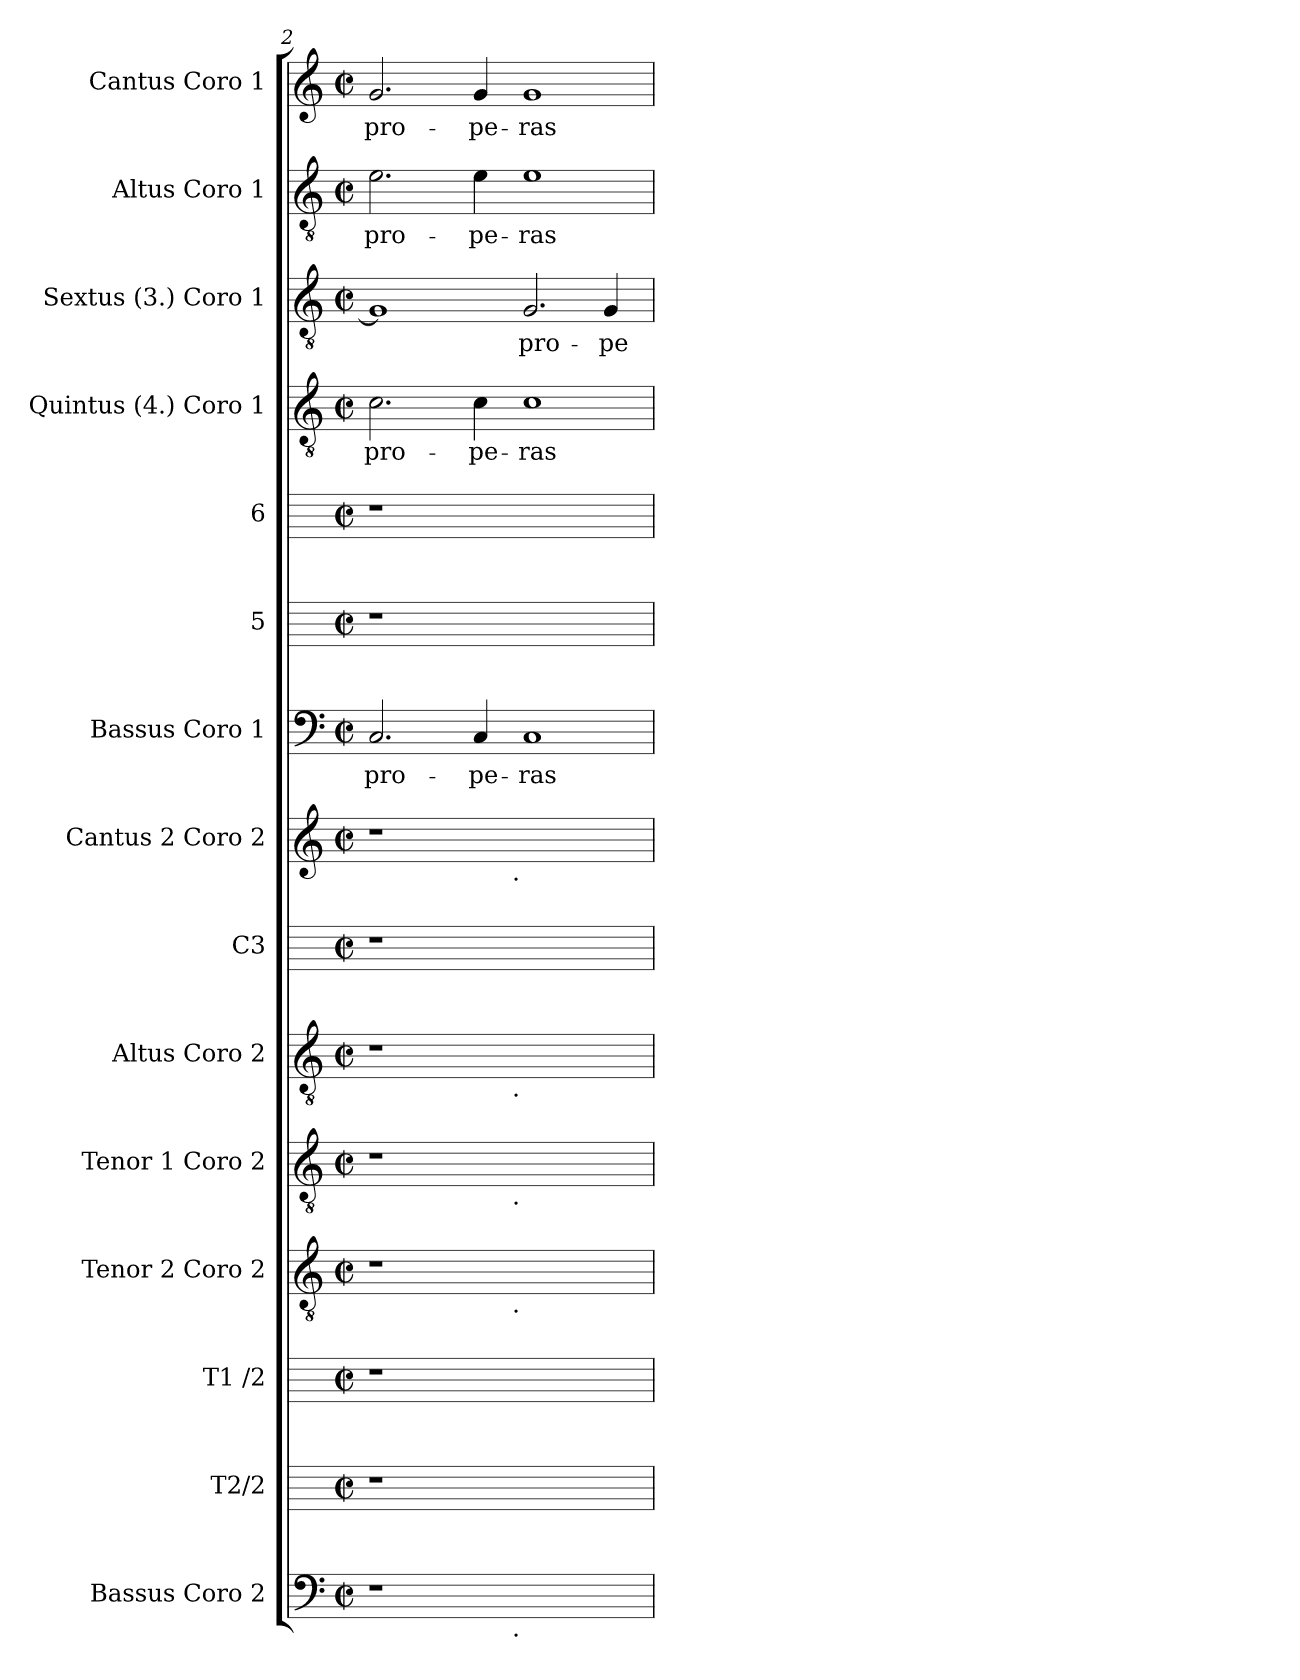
**kern	**kern	**kern	**kern	**kern	**kern	**kern	**kern	**kern	**text	**kern	**kern	**kern	**text	**kern	**text	**kern	**text	**kern	**text
*part15	*part14	*part13	*part12	*part11	*part10	*part9	*part8	*part7	*part7	*part6	*part5	*part4	*part4	*part3	*part3	*part2	*part2	*part1	*part1
*staff15	*staff14	*staff13	*staff12	*staff11	*staff10	*staff9	*staff8	*staff7	*staff7	*staff6	*staff5	*staff4	*staff4	*staff3	*staff3	*staff2	*staff2	*staff1	*staff1
*I"Bassus  Coro 2	*I"T2/2	*I"T1 /2	*I"Tenor 2  Coro 2	*I"Tenor 1  Coro 2	*I"Altus  Coro 2	*I"C3	*I"Cantus 2  Coro 2	*I"Bassus  Coro 1	*	*I"5	*I"6	*I"Quintus (4.)  Coro 1	*	*I"Sextus (3.)  Coro 1	*	*I"Altus  Coro 1	*	*I"Cantus  Coro 1	*
*I'B2	*I'T2/2	*I'T1 /2	*	*	*I'A2	*I'C3	*	*I'B1	*	*	*	*	*	*	*	*I'A1	*	*I'C1	*
*clefF4	*	*	*clefGv2	*clefGv2	*clefGv2	*	*clefG2	*clefF4	*	*	*	*clefGv2	*	*clefGv2	*	*clefGv2	*	*clefG2	*
*k[]	*k[]	*k[]	*k[]	*k[]	*k[]	*k[]	*k[]	*k[]	*	*k[]	*k[]	*k[]	*	*k[]	*	*k[]	*	*k[]	*
*C:	*C:	*C:	*C:	*C:	*C:	*C:	*C:	*C:	*	*C:	*C:	*C:	*	*C:	*	*C:	*	*C:	*
*M2/2	*M2/2	*M2/2	*M2/2	*M2/2	*M2/2	*M2/2	*M2/2	*M2/2	*	*M2/2	*M2/2	*M2/2	*	*M2/2	*	*M2/2	*	*M2/2	*
*met(c|)	*met(c|)	*met(c|)	*met(c|)	*met(c|)	*met(c|)	*met(c|)	*met(c|)	*met(c|)	*	*met(c|)	*met(c|)	*met(c|)	*	*met(c|)	*	*met(c|)	*	*met(c|)	*
=2	=2	=2	=2	=2	=2	=2	=2	=2	=2	=2	=2	=2	=2	=2	=2	=2	=2	=2	=2
!	!	!	!	!	!	!	!	!	!LO:LY:b:rj	!	!	!	!LO:LY:b:rj	!	!LO:LY:b:rj	!	!LO:LY:b:rj	!	!LO:LY:b:rj
*^	*	*	*^	*^	*^	*	*^	*	*	*	*	*	*	*	*	*	*	*	*
1r	2ryy	1r	1r	1r	2ryy	1r	2ryy	1r	2ryy	1r	1r	2ryy	2.C/	pro-	1r	1r	2.c\	pro-	1G]	.	2.e\	pro-	2.g/	pro-
.	4...ryy	.	.	.	4...ryy	.	4...ryy	.	4...ryy	.	.	4...ryy	.	.	.	.	.	.	.	.	.	.	.	.
!	!	!	!	!	!	!	!	!	!	!	!	!	!	!LO:LY:b:rj	!	!	!	!LO:LY:b:rj	!	!	!	!LO:LY:b:rj	!	!LO:LY:b:rj
.	.	.	.	.	.	.	.	.	.	.	.	.	4C/	-pe-	.	.	4c\	-pe-	.	.	4e\	-pe-	4g/	-pe-
!	!	!	!	!	!	!	!	!	!	!	!	!LO:TX:b:t=.	!	!	!	!	!	!	!	!	!	!	!	!
!	!	!	!	!	!	!	!	!	!LO:TX:b:t=.	!	!	!	!	!	!	!	!	!	!	!	!	!	!	!
!	!	!	!	!	!	!	!LO:TX:b:t=.	!	!	!	!	!	!	!	!	!	!	!	!	!	!	!	!	!
!	!	!	!	!	!LO:TX:b:t=.	!	!	!	!	!	!	!	!	!	!	!	!	!	!	!	!	!	!	!
!	!LO:TX:b:t=.	!	!	!	!	!	!	!	!	!	!	!	!	!	!	!	!	!	!	!	!	!	!	!
.	1ryy	.	.	.	1ryy	.	1ryy	.	1ryy	.	.	1ryy	.	.	.	.	.	.	.	.	.	.	.	.
!	!	!	!	!	!	!	!	!	!	!	!	!	!	!LO:LY:b:rj	!	!	!	!LO:LY:b:rj	!	!LO:LY:b:rj	!	!LO:LY:b:rj	!	!LO:LY:b:rj
1ryy	.	1ryy	1ryy	1ryy	.	1ryy	.	1ryy	.	1ryy	1ryy	.	1C	-ras	1ryy	1ryy	1c	-ras	2.G/	pro-	1e	-ras	1g	-ras
!	!	!	!	!	!	!	!	!	!	!	!	!	!	!	!	!	!	!	!	!LO:LY:b:rj	!	!	!	!
.	.	.	.	.	.	.	.	.	.	.	.	.	.	.	.	.	.	.	4G/	-pe-	.	.	.	.
.	32ryy	.	.	.	32ryy	.	32ryy	.	32ryy	.	.	32ryy	.	.	.	.	.	.	.	.	.	.	.	.
*	*	*	*	*v	*v	*	*	*v	*v	*	*v	*v	*	*	*	*	*	*	*	*	*	*	*	*
*v	*v	*	*	*	*v	*v	*	*	*	*	*	*	*	*	*	*	*	*	*	*	*
=	=	=	=	=	=	=	=	=	=	=	=	=	=	=	=	=	=	=	=
*-	*-	*-	*-	*-	*-	*-	*-	*-	*-	*-	*-	*-	*-	*-	*-	*-	*-	*-	*-
